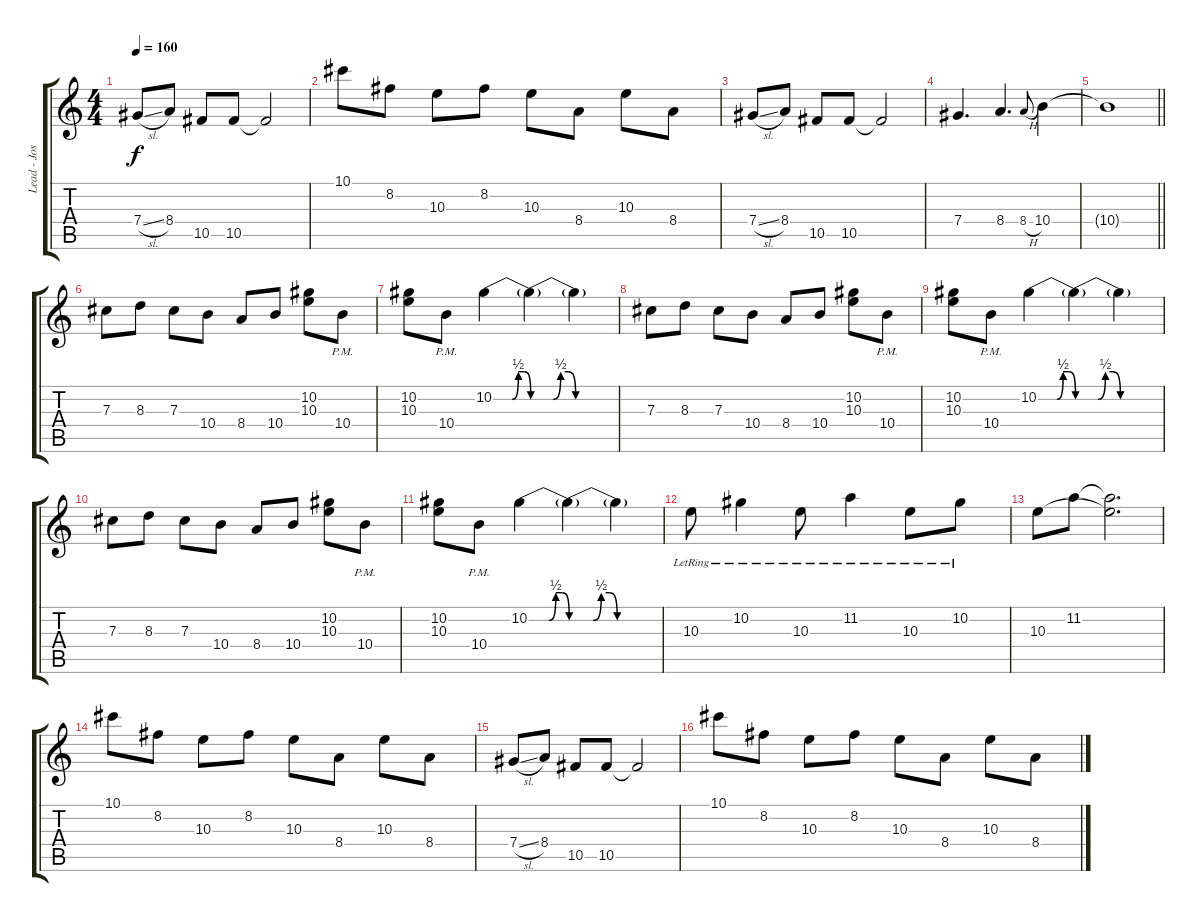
\track ("Lead - Josh Farro" "Lead - Jos") {instrument distortionguitar}
\staff {score tabs}
\tuning (Eb4 Bb3 Gb3 Db3 Ab2 Db2) {hide}
\ts (4 4)
\tempo 160
\clef g2
\ks c
7.4{sl}.8{dy f} 8.4.8 10.5.8 10.5.8 10.5{t}.2 |
10.1.8 8.2.8 10.3.8 8.2.8 10.3.8 8.4.8 10.3.8 8.4.8 |
7.4{sl}.8 8.4.8 10.5.8 10.5.8 10.5{t}.2 |
7.4.4{d} 8.4.4{d} 8.4{h}.8{gr onbeat} 10.4.4 |
\barLineRight lightlight
10.4{t}.1 |
7.3.8{volume 16 instrument distortionguitar} 8.3.8 7.3.8 10.4.8 8.4.8 10.4.8 (10.2 10.3).8 10.4{pm}.8 |
(10.2 10.3).8 10.4{pm}.8 10.2{be (custom 0 0 30 0 40 2 50 2 60 0)}.4 10.2{be (custom 0 0 30 0 40 2 50 2 60 0) t}.4 10.2{be (hold 0 0 60 0) t}.4 |
7.3.8 8.3.8 7.3.8 10.4.8 8.4.8 10.4.8 (10.2 10.3).8 10.4{pm}.8 |
(10.2 10.3).8 10.4{pm}.8 10.2{be (custom 0 0 30 0 40 2 50 2 60 0)}.4 10.2{be (custom 0 0 30 0 40 2 50 2 60 0) t}.4 10.2{be (hold 0 0 60 0) t}.4 |
7.3.8 8.3.8 7.3.8 10.4.8 8.4.8 10.4.8 (10.2 10.3).8 10.4{pm}.8 |
(10.2 10.3).8 10.4{pm}.8 10.2{be (custom 0 0 30 0 40 2 50 2 60 0)}.4 10.2{be (custom 0 0 30 0 40 2 50 2 60 0) t}.4 10.2{be (hold 0 0 60 0) t}.4 |
10.3{lr}.8 10.2{lr}.4 10.3{lr}.8 11.2{lr}.4 10.3{lr}.8 10.2{lr}.8 |
10.3.8 11.2.8 (11.2{t} 10.3{t}).2{d} |
10.1.8 8.2.8 10.3.8 8.2.8 10.3.8 8.4.8 10.3.8 8.4.8 |
7.4{sl}.8 8.4.8 10.5.8 10.5.8 10.5{t}.2 |
10.1.8 8.2.8 10.3.8 8.2.8 10.3.8 8.4.8 10.3.8 8.4.8
